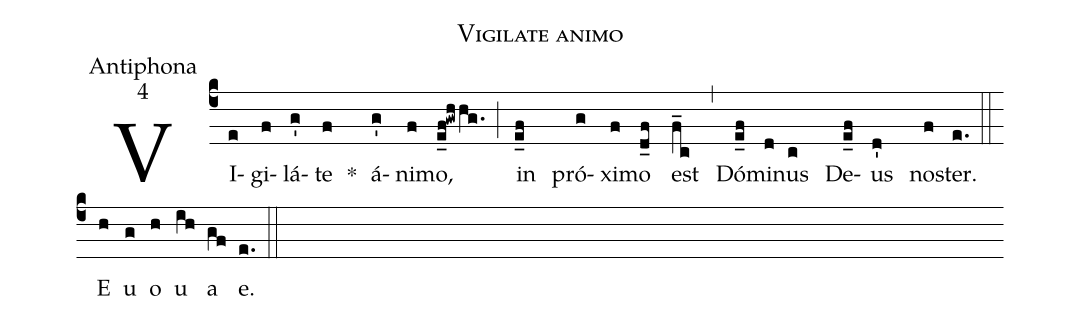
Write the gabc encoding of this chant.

name:Vigilate animo;
office-part:Antiphona;
mode:4;
%%
(c4) VI(e)gi(f)lá(g')te(f) *() á(g')ni(f)mo,(e_f!gwhhg.) (;) in(e_f) pró(g)xi(f)mo(d_f) est(f_c) (,) Dó(e_f)mi(d)nus(c) De(e_f)us(d') no(f)ster.(e.) (::) <eu>E(h) u(g) o(h) u(ih) a(gf) e.</eu>(e.) (::)
